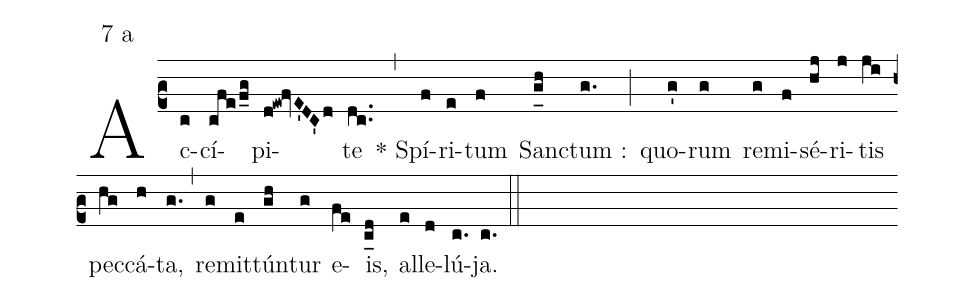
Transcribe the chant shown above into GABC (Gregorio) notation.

mode:7 a;
%%
(c2) Ac(c)cí(cfe/f_g)pi(d!ew!fvE'DC'd)te(dc..) (,) * Spí(f)ri(e)tum(f) San(g_[uh:l]h)ctum :(g.) (;) quo(g')rum(g) re(g)mi(f)sé(hj)ri(j)tis(ji) pec(hg)cá(h)ta,(g.) (,) re(g)mit(e)tún(gh)tur(g) e(fe)is,(c_[ll:1]d) al(e)le(d)lú(c.)ja.(c.) (::)
